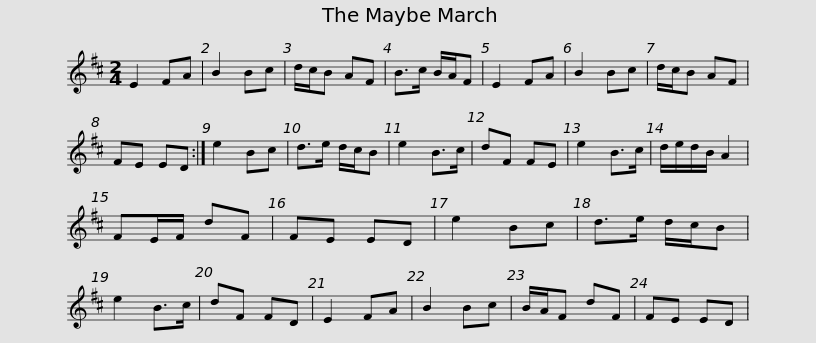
X:1
L:1/8
M:2/4
I:linebreak $
K:D
V:1 treble
V:1
 E2 FA | B2 Bc | d/c/B AF | B>c B/A/F | E2 FA | %5
 B2 Bc | d/c/B AF | FE ED :| e2 Bc | d>e d/c/B |$ %10
 e2 B>c | dF FE | e2 B>c | d/e/d/B/ A2 | FE/F/ dF | %15
 FE ED | e2 Bc | d>e d/c/B | e2 B>c | dF FD | %20
 E2 FA |$ B2 Bc | B/A/F dF | FE ED | %24
